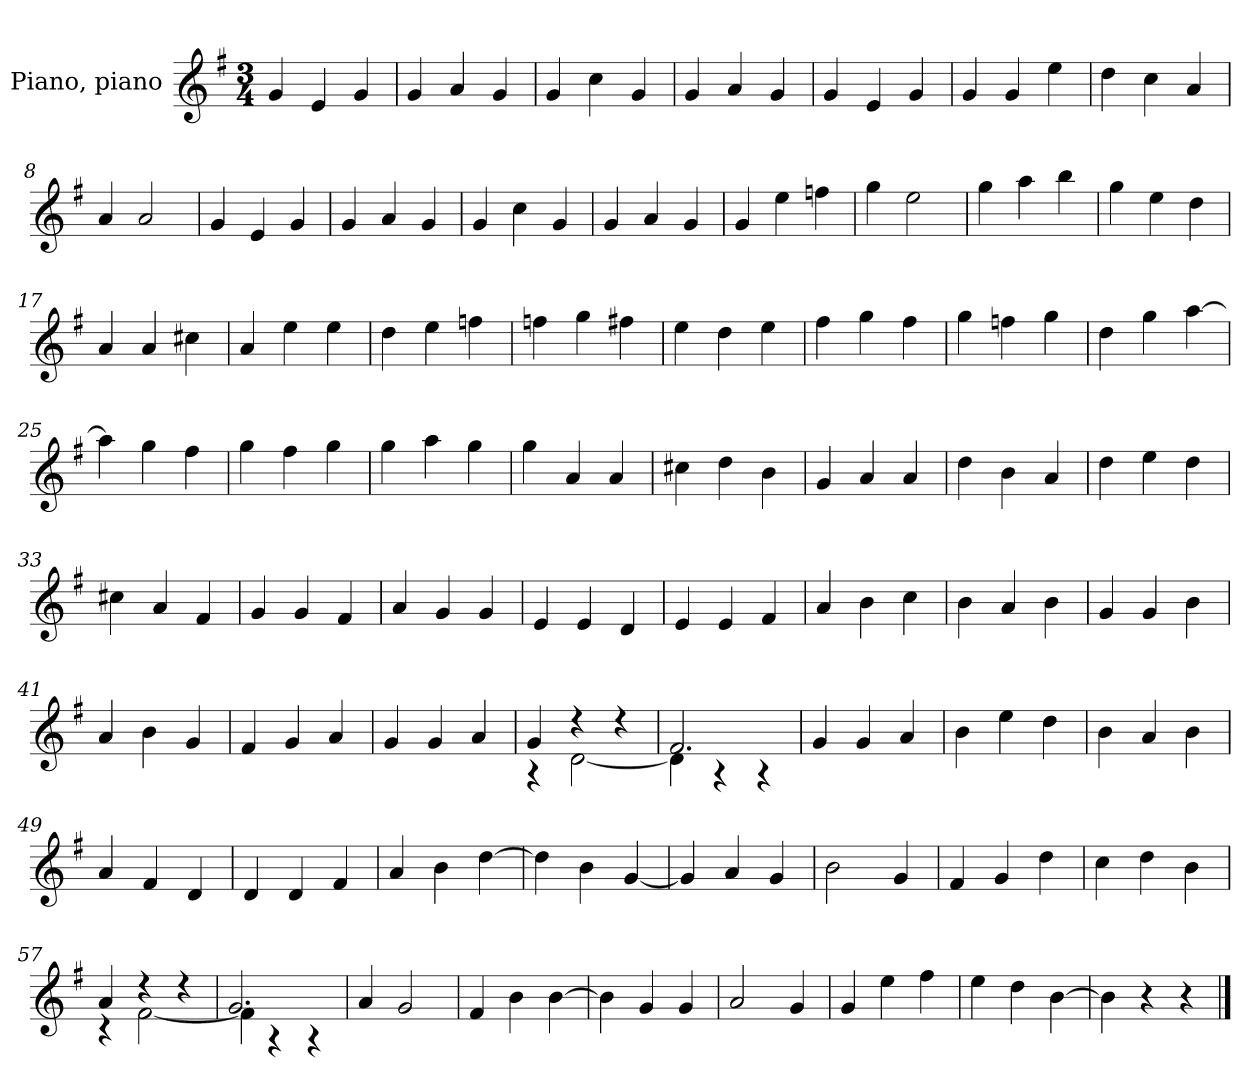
**kern
*part1
*staff1
*I"Piano, piano
*clefG2
*k[f#]
*M3/4
*MM127
=1
4g/
4e/
4g/
=2
4g/
4a/
4g/
=3
4g/
4cc\
4g/
=4
4g/
4a/
4g/
=5
4g/
4e/
4g/
=6
4g/
4g/
4ee\
=7
4dd\
4cc\
4a/
=8
4a/
2a/
=9
4g/
4e/
4g/
=10
4g/
4a/
4g/
=11
4g/
4cc\
4g/
!!LO:LB:g=z
=12
4g/
4a/
4g/
=13
4g/
4ee\
4ffn\
=14
4gg\
2ee\
=15
4gg\
4aa\
4bb\
=16
4gg\
4ee\
4dd\
=17
4a/
4a/
4cc#X\
=18
4a/
4ee\
4ee\
=19
4dd\
4ee\
4ffn\
=20
4ffn\
4gg\
4ff#X\
=21
4ee\
4dd\
4ee\
=22
4ff#\
4gg\
4ff#\
!!LO:LB:g=z
=23
4gg\
4ffn\
4gg\
=24
4dd\
4gg\
[4aa\
=25
4aa\]
4gg\
4ff#\
=26
4gg\
4ff#\
4gg\
=27
4gg\
4aa\
4gg\
=28
4gg\
4a/
4a/
=29
4cc#X\
4dd\
4b\
=30
4g/
4a/
4a/
=31
4dd\
4b\
4a/
=32
4dd\
4ee\
4dd\
=33
4cc#X\
4a/
4f#/
!!LO:LB:g=z
=34
4g/
4g/
4f#/
=35
4a/
4g/
4g/
=36
4e/
4e/
4d/
=37
4e/
4e/
4f#/
=38
4a/
4b\
4cc\
=39
4b\
4a/
4b\
=40
4g/
4g/
4b\
=41
4a/
4b\
4g/
=42
4f#/
4g/
4a/
=43
4g/
4g/
4a/
=44
*^
4g/	4r
4r	[2d\
4r	.
!!LO:LB:g=z	!!
=45	=45
2.f#/	4d\]
.	4r
.	4r
*v	*v
=46
4g/
4g/
4a/
=47
4b\
4ee\
4dd\
=48
4b\
4a/
4b\
=49
4a/
4f#/
4d/
=50
4d/
4d/
4f#/
=51
4a/
4b\
[4dd\
=52
4dd\]
4b\
[4g/
=53
4g/]
4a/
4g/
=54
2b\
4g/
=55
4f#/
4g/
4dd\
!!LO:LB:g=z
=56
4cc\
4dd\
4b\
=57
*^
4a/	4r
4r	[2f#\
4r	.
=58	=58
2.g/	4f#\]
.	4r
.	4r
*v	*v
=59
4a/
2g/
=60
4f#/
4b\
[4b\
=61
4b\]
4g/
4g/
=62
2a/
4g/
=63
4g/
4ee\
4ff#\
=64
4ee\
4dd\
[4b\
=65
4b\]
4r
4r
==
*-
